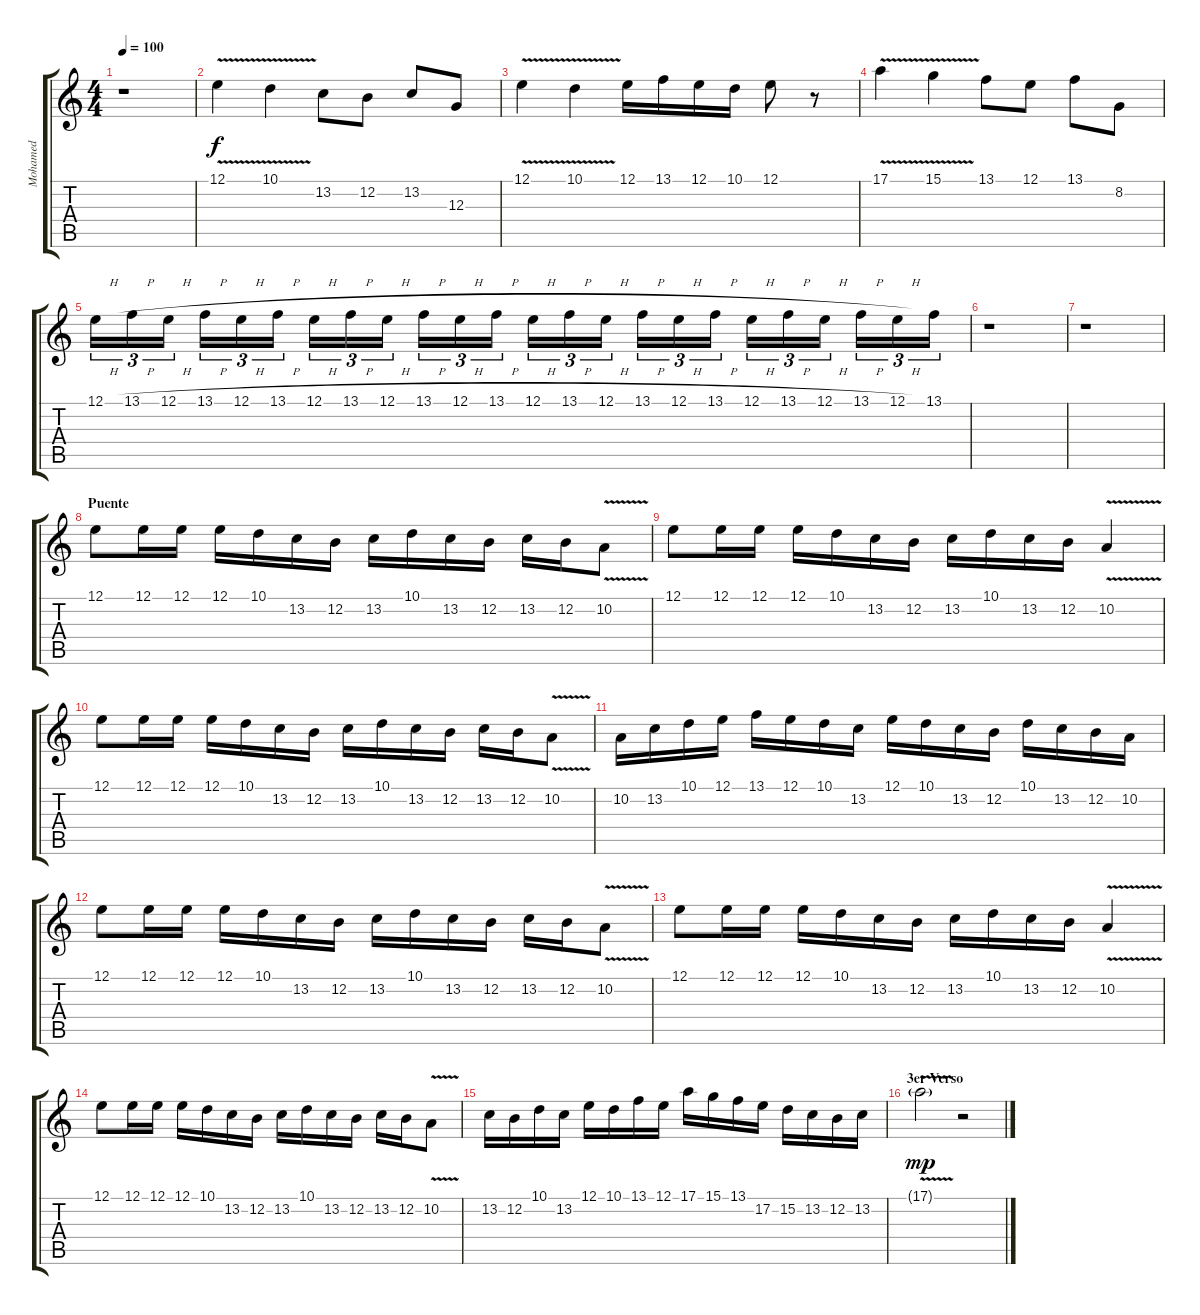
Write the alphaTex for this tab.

\track ("Mohamed" "Mohamed") {instrument violin}
\staff {score tabs}
\tuning (E4 B3 G3 D3 A2 E2) {hide}
\ts (4 4)
\tempo 100
\clef g2
\ks c
r.1{dy f} |
12.1{v}.4{volume 9} 10.1{v}.4 13.2.8 12.2.8 13.2.8 12.3.8 |
12.1{v}.4 10.1{v}.4 12.1.16 13.1.16 12.1.16 10.1.16 12.1.8 r.8 |
17.1{v}.4 15.1{v}.4 13.1.8 12.1.8 13.1.8 8.2.8 |
12.1{h}.16{tu (3 2)} 13.1{h}.16{tu (3 2)} 12.1{h}.16{tu (3 2)} 13.1{h}.16{tu (3 2)} 12.1{h}.16{tu (3 2)} 13.1{h}.16{tu (3 2)} 12.1{h}.16{tu (3 2)} 13.1{h}.16{tu (3 2)} 12.1{h}.16{tu (3 2)} 13.1{h}.16{tu (3 2)} 12.1{h}.16{tu (3 2)} 13.1{h}.16{tu (3 2)} 12.1{h}.16{tu (3 2)} 13.1{h}.16{tu (3 2)} 12.1{h}.16{tu (3 2)} 13.1{h}.16{tu (3 2)} 12.1{h}.16{tu (3 2)} 13.1{h}.16{tu (3 2)} 12.1{h}.16{tu (3 2)} 13.1{h}.16{tu (3 2)} 12.1{h}.16{tu (3 2)} 13.1{h}.16{tu (3 2)} 12.1{h}.16{tu (3 2)} 13.1.16{tu (3 2)} |
r.1 |
r.1 |
\section ("" "Puente")
12.1.8{volume 11 balance 10} 12.1.16 12.1.16 12.1.16 10.1.16 13.2.16 12.2.16 13.2.16 10.1.16 13.2.16 12.2.16 13.2.16 12.2.16 10.2{v}.8 |
12.1.8 12.1.16 12.1.16 12.1.16 10.1.16 13.2.16 12.2.16 13.2.16 10.1.16 13.2.16 12.2.16 10.2{v}.4 |
12.1.8 12.1.16 12.1.16 12.1.16 10.1.16 13.2.16 12.2.16 13.2.16 10.1.16 13.2.16 12.2.16 13.2.16 12.2.16 10.2{v}.8 |
10.2.16 13.2.16 10.1.16 12.1.16 13.1.16 12.1.16 10.1.16 13.2.16 12.1.16 10.1.16 13.2.16 12.2.16 10.1.16 13.2.16 12.2.16 10.2.16 |
12.1.8 12.1.16 12.1.16 12.1.16 10.1.16 13.2.16 12.2.16 13.2.16 10.1.16 13.2.16 12.2.16 13.2.16 12.2.16 10.2{v}.8 |
12.1.8 12.1.16 12.1.16 12.1.16 10.1.16 13.2.16 12.2.16 13.2.16 10.1.16 13.2.16 12.2.16 10.2{v}.4 |
12.1.8 12.1.16 12.1.16 12.1.16 10.1.16 13.2.16 12.2.16 13.2.16 10.1.16 13.2.16 12.2.16 13.2.16 12.2.16 10.2{v}.8 |
13.2.16 12.2.16 10.1.16 13.2.16 12.1.16 10.1.16 13.1.16 12.1.16 17.1.16 15.1.16 13.1.16 17.2.16 15.2.16 13.2.16 12.2.16 13.2.16 |
\section ("" "3er Verso")
17.1{v g}.2{dy mp} r.2
